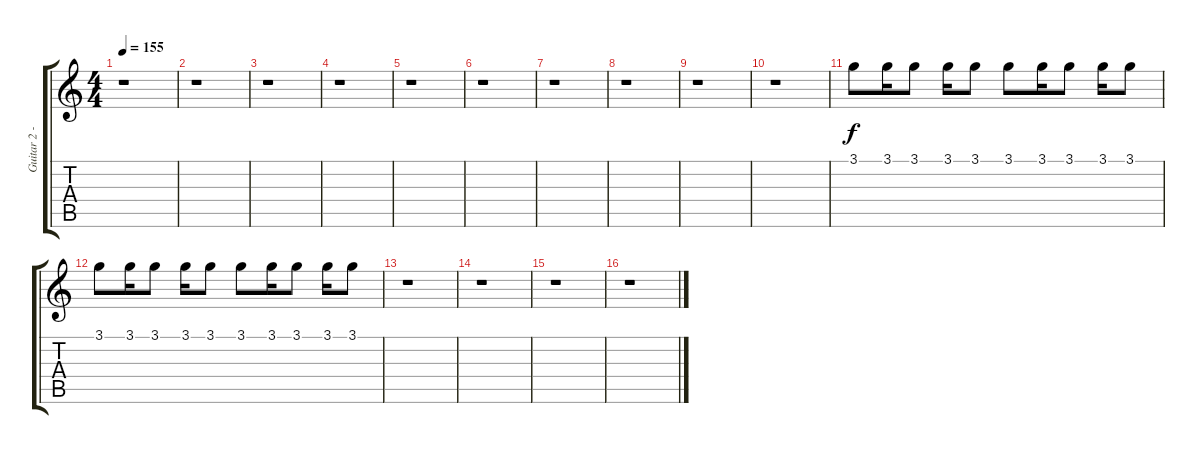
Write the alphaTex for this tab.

\track ("Guitar 2 - Brian Baker" "Guitar 2 -") {instrument distortionguitar}
\staff {score tabs}
\tuning (E4 B3 G3 D3 A2 E2) {hide}
\ts (4 4)
\tempo 155
\clef g2
\ks c
r.1{dy f instrument distortionguitar} |
r.1 |
r.1 |
r.1 |
r.1 |
r.1 |
r.1 |
r.1 |
r.1 |
r.1 |
3.1.8 3.1.16 3.1.8 3.1.16 3.1.8 3.1.8 3.1.16 3.1.8 3.1.16 3.1.8 |
3.1.8 3.1.16 3.1.8 3.1.16 3.1.8 3.1.8 3.1.16 3.1.8 3.1.16 3.1.8 |
r.1 |
r.1 |
r.1 |
r.1
